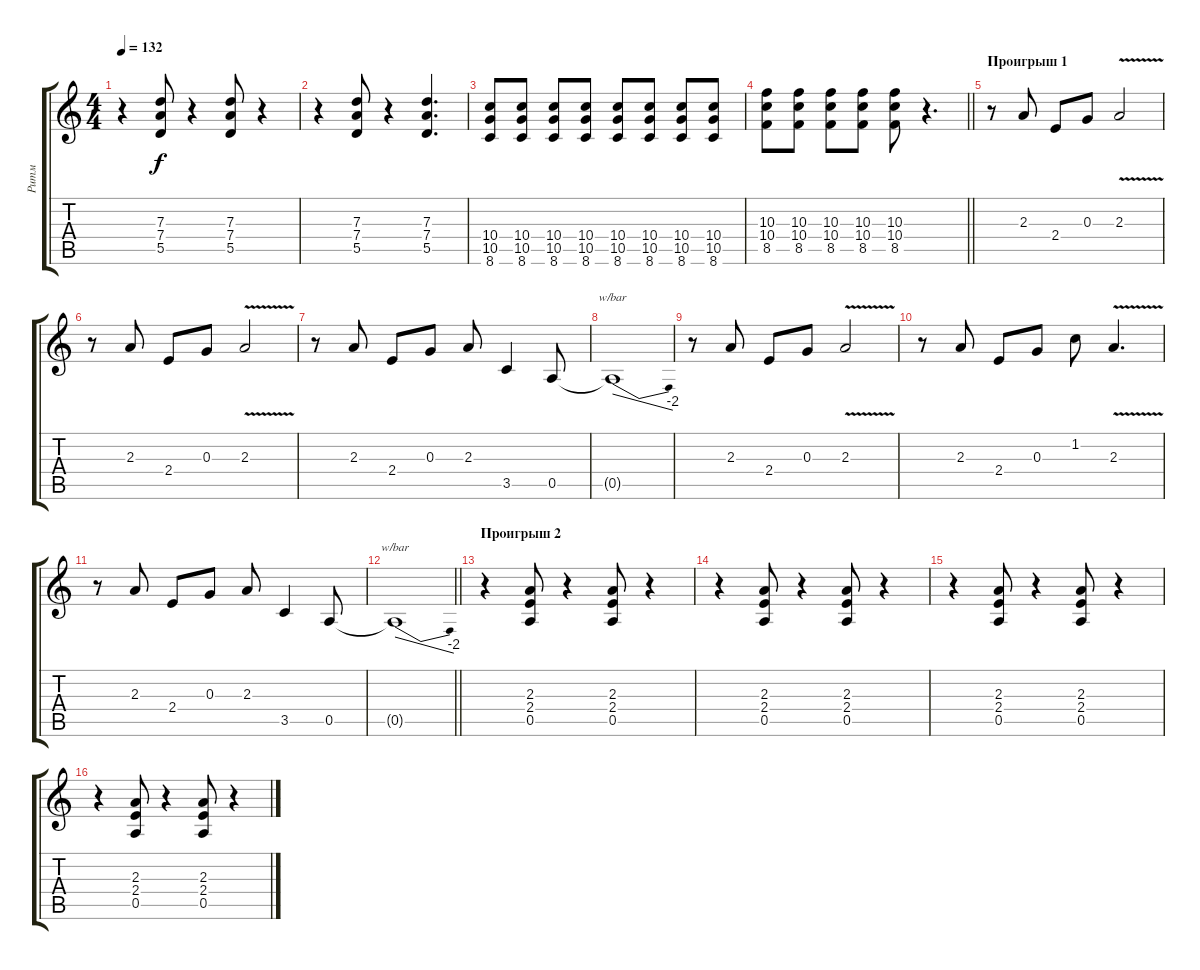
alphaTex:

\track ("Ритм" "Ритм") {instrument overdrivenguitar}
\staff {score tabs}
\tuning (E4 B3 G3 D3 A2 E2) {hide}
\ts (4 4)
\tempo 132
\clef g2
\ks c
r.4{dy f} (7.3 7.4 5.5).8 r.4 (7.3 7.4 5.5).8 r.4 |
r.4 (7.3 7.4 5.5).8 r.4 (7.3 7.4 5.5).4{d} |
(10.4 10.5 8.6).8 (10.4 10.5 8.6).8 (10.4 10.5 8.6).8 (10.4 10.5 8.6).8 (10.4 10.5 8.6).8 (10.4 10.5 8.6).8 (10.4 10.5 8.6).8 (10.4 10.5 8.6).8 |
\barLineRight lightlight
(10.3 10.4 8.5).8 (10.3 10.4 8.5).8 (10.3 10.4 8.5).8 (10.3 10.4 8.5).8 (10.3 10.4 8.5).8 r.4{d} |
\section ("" "Проигрыш 1")
r.8 2.3.8 2.4.8 0.3.8 2.3{v}.2 |
r.8 2.3.8 2.4.8 0.3.8 2.3{v}.2 |
r.8 2.3.8 2.4.8 0.3.8 2.3.8 3.5.4 0.5.8 |
0.5{t}.1{tbe (dive default 0 0 60 -8)} |
r.8 2.3.8 2.4.8 0.3.8 2.3{v}.2 |
r.8 2.3.8 2.4.8 0.3.8 1.2.8 2.3{v}.4{d} |
r.8 2.3.8 2.4.8 0.3.8 2.3.8 3.5.4 0.5.8 |
\barLineRight lightlight
0.5{t}.1{tbe (dive default 0 0 60 -8)} |
\section ("" "Проигрыш 2")
r.4 (2.3 2.4 0.5).8 r.4 (2.3 2.4 0.5).8 r.4 |
r.4 (2.3 2.4 0.5).8 r.4 (2.3 2.4 0.5).8 r.4 |
r.4 (2.3 2.4 0.5).8 r.4 (2.3 2.4 0.5).8 r.4 |
r.4 (2.3 2.4 0.5).8 r.4 (2.3 2.4 0.5).8 r.4
